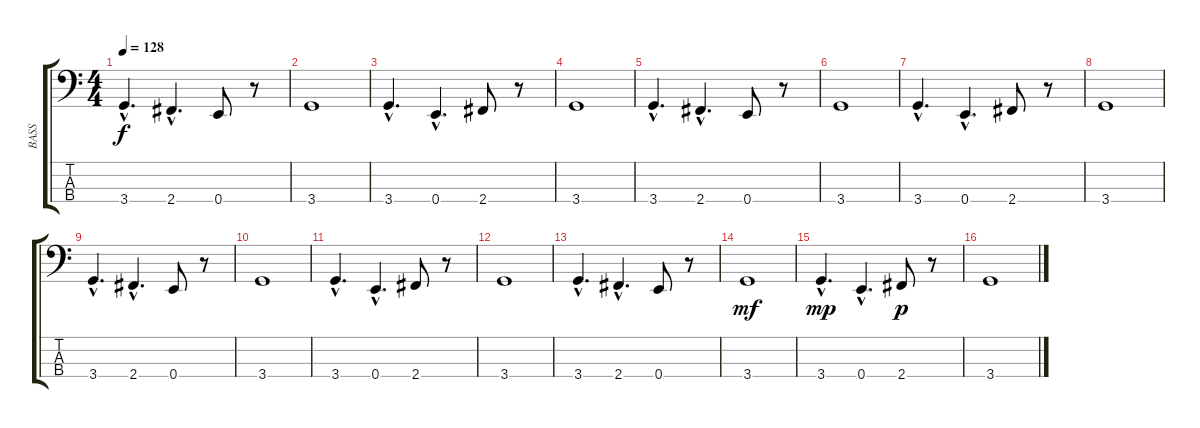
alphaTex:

\track ("BASS" "BASS") {instrument electricbassfinger}
\staff {score tabs}
\tuning (G2 D2 A1 E1) {hide}
\ts (4 4)
\tempo 128
\clef f4
\ks c
3.4{hac}.4{d dy f} 2.4{hac}.4{d} 0.4.8 r.8 |
3.4.1 |
3.4{hac}.4{d} 0.4{hac}.4{d} 2.4.8 r.8 |
3.4.1 |
3.4{hac}.4{d} 2.4{hac}.4{d} 0.4.8 r.8 |
3.4.1 |
3.4{hac}.4{d} 0.4{hac}.4{d} 2.4.8 r.8 |
3.4.1 |
3.4{hac}.4{d} 2.4{hac}.4{d} 0.4.8 r.8 |
3.4.1 |
3.4{hac}.4{d} 0.4{hac}.4{d} 2.4.8 r.8 |
3.4.1 |
3.4{hac}.4{d} 2.4{hac}.4{d} 0.4.8 r.8 |
3.4.1{dy mf} |
3.4{hac}.4{d dy mp} 0.4{hac}.4{d} 2.4.8{dy p} r.8 |
3.4.1
